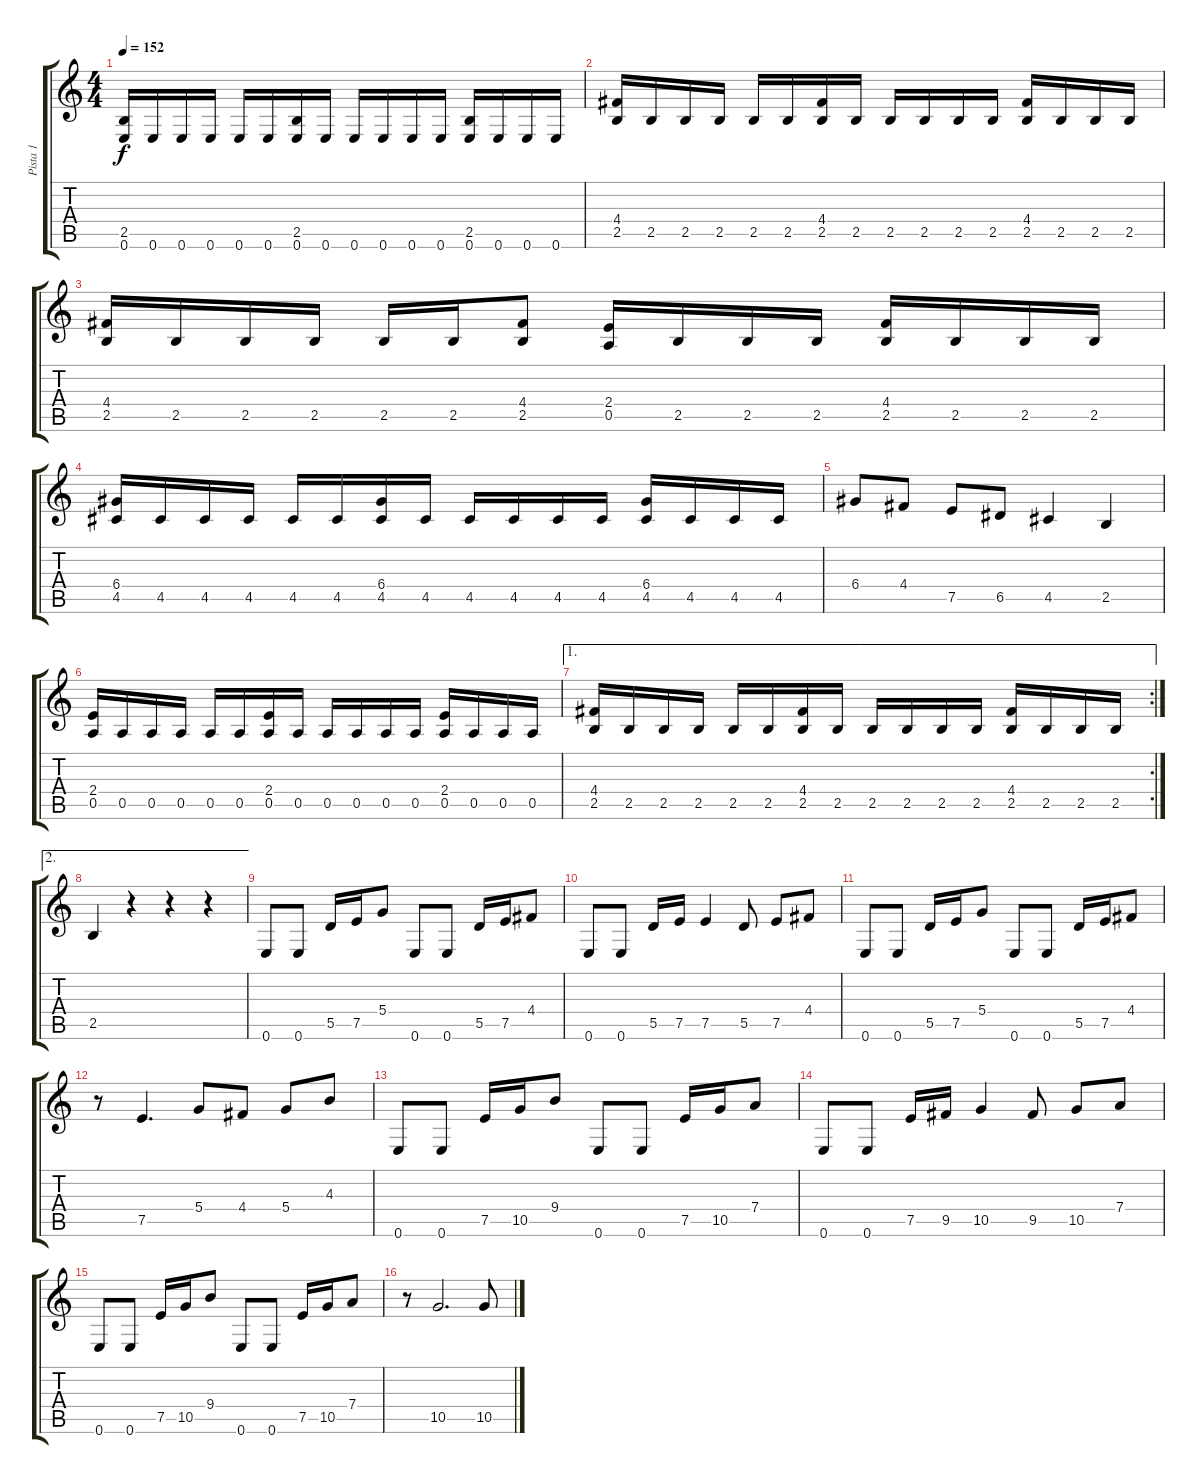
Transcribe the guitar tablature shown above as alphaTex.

\track ("Pista 1" "Pista 1") {instrument distortionguitar}
\staff {score tabs}
\tuning (E4 B3 G3 D3 A2 E2) {hide}
\ts (4 4)
\tempo 152
\clef g2
\ks c
(2.5 0.6).16{dy f} 0.6.16 0.6.16 0.6.16 0.6.16 0.6.16 (2.5 0.6).16 0.6.16 0.6.16 0.6.16 0.6.16 0.6.16 (2.5 0.6).16 0.6.16 0.6.16 0.6.16 |
(4.4 2.5).16 2.5.16 2.5.16 2.5.16 2.5.16 2.5.16 (4.4 2.5).16 2.5.16 2.5.16 2.5.16 2.5.16 2.5.16 (4.4 2.5).16 2.5.16 2.5.16 2.5.16 |
(4.4 2.5).16 2.5.16 2.5.16 2.5.16 2.5.16 2.5.16 (4.4 2.5).8 (2.4 0.5).16 2.5.16 2.5.16 2.5.16 (4.4 2.5).16 2.5.16 2.5.16 2.5.16 |
(6.4 4.5).16 4.5.16 4.5.16 4.5.16 4.5.16 4.5.16 (6.4 4.5).16 4.5.16 4.5.16 4.5.16 4.5.16 4.5.16 (6.4 4.5).16 4.5.16 4.5.16 4.5.16 |
6.4.8 4.4.8 7.5.8 6.5.8 4.5.4 2.5.4 |
(2.4 0.5).16 0.5.16 0.5.16 0.5.16 0.5.16 0.5.16 (2.4 0.5).16 0.5.16 0.5.16 0.5.16 0.5.16 0.5.16 (2.4 0.5).16 0.5.16 0.5.16 0.5.16 |
\ae 1
\rc 2
(4.4 2.5).16 2.5.16 2.5.16 2.5.16 2.5.16 2.5.16 (4.4 2.5).16 2.5.16 2.5.16 2.5.16 2.5.16 2.5.16 (4.4 2.5).16 2.5.16 2.5.16 2.5.16 |
\ae 2
2.5.4 r.4 r.4 r.4 |
0.6.8 0.6.8 5.5.16 7.5.16 5.4.8 0.6.8 0.6.8 5.5.16 7.5.16 4.4.8 |
0.6.8 0.6.8 5.5.16 7.5.16 7.5.4 5.5.8 7.5.8 4.4.8 |
0.6.8 0.6.8 5.5.16 7.5.16 5.4.8 0.6.8 0.6.8 5.5.16 7.5.16 4.4.8 |
r.8 7.5.4{d} 5.4.8 4.4.8 5.4.8 4.3.8 |
0.6.8 0.6.8 7.5.16 10.5.16 9.4.8 0.6.8 0.6.8 7.5.16 10.5.16 7.4.8 |
0.6.8 0.6.8 7.5.16 9.5.16 10.5.4 9.5.8 10.5.8 7.4.8 |
0.6.8 0.6.8 7.5.16 10.5.16 9.4.8 0.6.8 0.6.8 7.5.16 10.5.16 7.4.8 |
r.8 10.5.2{d} 10.5.8
